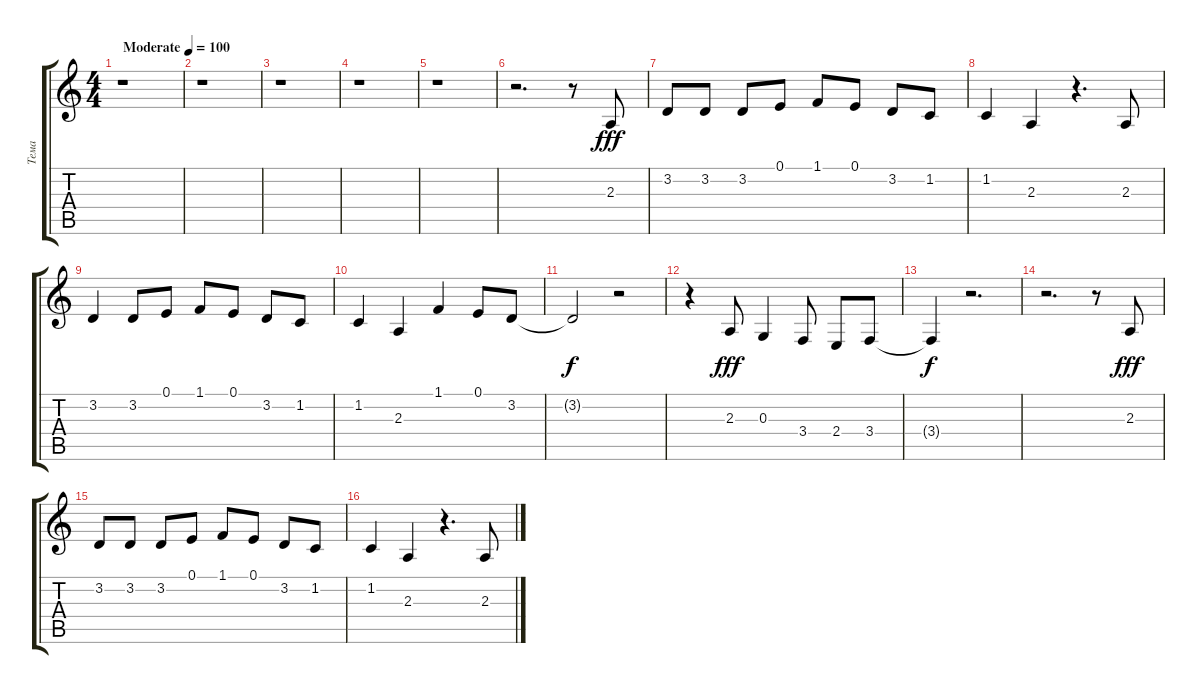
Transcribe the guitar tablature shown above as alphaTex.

\track ("Тема" "Тема") {instrument oboe}
\staff {score tabs}
\tuning (E4 B3 G3 D3 A2 E2) {hide}
\ts (4 4)
\tempo (100 "Moderate")
\clef g2
\ks c
r.1{dy fff instrument oboe} |
r.1 |
r.1 |
r.1 |
r.1 |
r.2{d} r.8 2.3.8 |
3.2.8 3.2.8 3.2.8 0.1.8 1.1.8 0.1.8 3.2.8 1.2.8 |
1.2.4 2.3.4 r.4{d} 2.3.8 |
3.2.4 3.2.8 0.1.8 1.1.8 0.1.8 3.2.8 1.2.8 |
1.2.4 2.3.4 1.1.4 0.1.8 3.2.8 |
3.2{t}.2{dy f} r.2 |
r.4 2.3.8{dy fff} 0.3.4 3.4.8 2.4.8 3.4.8 |
3.4{t}.4{dy f} r.2{d} |
r.2{d} r.8 2.3.8{dy fff volume 10 instrument oboe} |
3.2.8 3.2.8 3.2.8 0.1.8 1.1.8 0.1.8 3.2.8 1.2.8 |
1.2.4 2.3.4 r.4{d} 2.3.8
